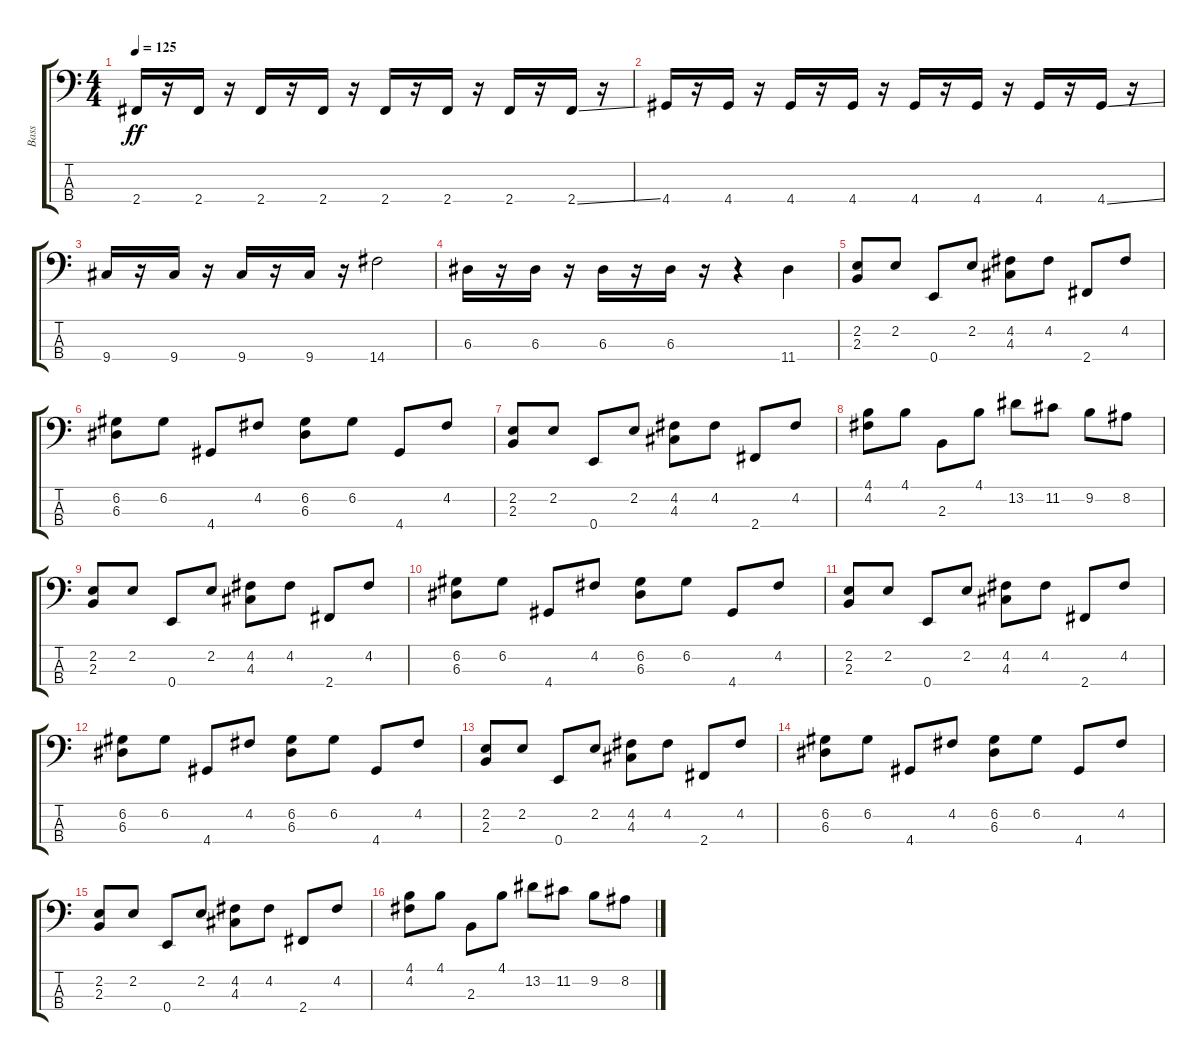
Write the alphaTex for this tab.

\track ("Bass" "Bass") {instrument electricbassfinger}
\staff {score tabs}
\tuning (G2 D2 A1 E1) {hide}
\ts (4 4)
\tempo 125
\clef f4
\ks c
2.4.16{dy ff} r.16 2.4.16 r.16 2.4.16 r.16 2.4.16 r.16 2.4.16 r.16 2.4.16 r.16 2.4.16 r.16 2.4{ss}.16 r.16 |
4.4.16 r.16 4.4.16 r.16 4.4.16 r.16 4.4.16 r.16 4.4.16 r.16 4.4.16 r.16 4.4.16 r.16 4.4{ss}.16 r.16 |
9.4.16 r.16 9.4.16 r.16 9.4.16 r.16 9.4.16 r.16 14.4.2 |
6.3.16 r.16 6.3.16 r.16 6.3.16 r.16 6.3.16 r.16 r.4 11.4.4 |
(2.2 2.3).8 2.2.8 0.4.8 2.2.8 (4.2 4.3).8 4.2.8 2.4.8 4.2.8 |
(6.2 6.3).8 6.2.8 4.4.8 4.2.8 (6.2 6.3).8 6.2.8 4.4.8 4.2.8 |
(2.2 2.3).8 2.2.8 0.4.8 2.2.8 (4.2 4.3).8 4.2.8 2.4.8 4.2.8 |
(4.1 4.2).8 4.1.8 2.3.8 4.1.8 13.2.8 11.2.8 9.2.8 8.2.8 |
(2.2 2.3).8 2.2.8 0.4.8 2.2.8 (4.2 4.3).8 4.2.8 2.4.8 4.2.8 |
(6.2 6.3).8 6.2.8 4.4.8 4.2.8 (6.2 6.3).8 6.2.8 4.4.8 4.2.8 |
(2.2 2.3).8 2.2.8 0.4.8 2.2.8 (4.2 4.3).8 4.2.8 2.4.8 4.2.8 |
(6.2 6.3).8 6.2.8 4.4.8 4.2.8 (6.2 6.3).8 6.2.8 4.4.8 4.2.8 |
(2.2 2.3).8 2.2.8 0.4.8 2.2.8 (4.2 4.3).8 4.2.8 2.4.8 4.2.8 |
(6.2 6.3).8 6.2.8 4.4.8 4.2.8 (6.2 6.3).8 6.2.8 4.4.8 4.2.8 |
(2.2 2.3).8 2.2.8 0.4.8 2.2.8 (4.2 4.3).8 4.2.8 2.4.8 4.2.8 |
(4.1 4.2).8 4.1.8 2.3.8 4.1.8 13.2.8 11.2.8 9.2.8 8.2.8
